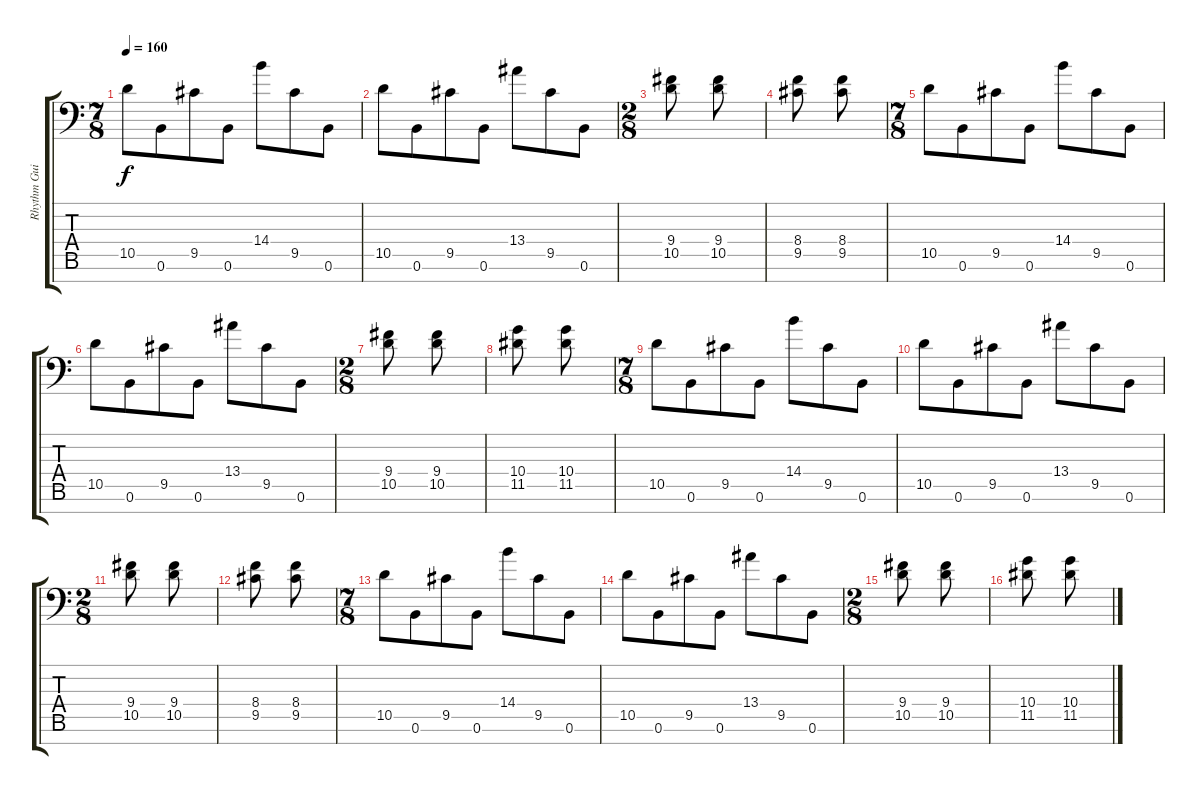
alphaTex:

\track ("Rhythm Guitar 2" "Rhythm Gui") {instrument distortionguitar}
\staff {score tabs}
\tuning (B3 G3 D3 A2 E2 B1 Gb1) {hide}
\ts (7 8)
\tempo 160
\clef f4
\ks c
10.5.8{dy f} 0.6.8 9.5.8 0.6.8 14.4.8 9.5.8 0.6.8 |
10.5.8 0.6.8 9.5.8 0.6.8 13.4.8 9.5.8 0.6.8 |
\ts (2 8)
(9.4 10.5).8 (9.4 10.5).8 |
(8.4 9.5).8 (8.4 9.5).8 |
\ts (7 8)
10.5.8 0.6.8 9.5.8 0.6.8 14.4.8 9.5.8 0.6.8 |
10.5.8 0.6.8 9.5.8 0.6.8 13.4.8 9.5.8 0.6.8 |
\ts (2 8)
(9.4 10.5).8 (9.4 10.5).8 |
(10.4 11.5).8 (10.4 11.5).8 |
\ts (7 8)
10.5.8 0.6.8 9.5.8 0.6.8 14.4.8 9.5.8 0.6.8 |
10.5.8 0.6.8 9.5.8 0.6.8 13.4.8 9.5.8 0.6.8 |
\ts (2 8)
(9.4 10.5).8 (9.4 10.5).8 |
(8.4 9.5).8 (8.4 9.5).8 |
\ts (7 8)
10.5.8 0.6.8 9.5.8 0.6.8 14.4.8 9.5.8 0.6.8 |
10.5.8 0.6.8 9.5.8 0.6.8 13.4.8 9.5.8 0.6.8 |
\ts (2 8)
(9.4 10.5).8 (9.4 10.5).8 |
(10.4 11.5).8 (10.4 11.5).8
